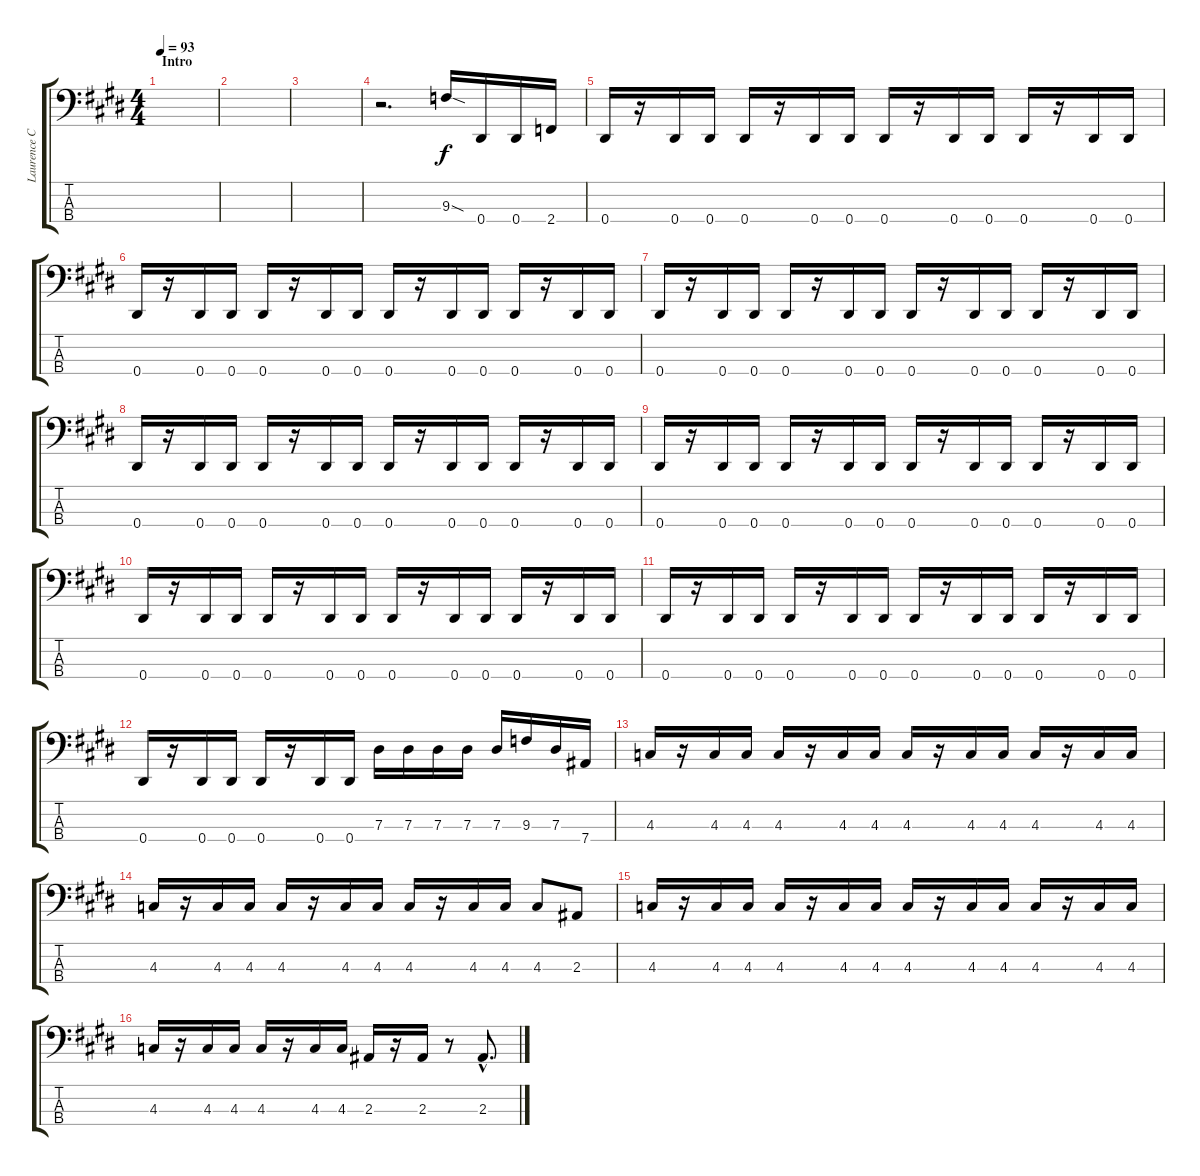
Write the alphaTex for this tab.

\track ("Laurence Cottle" "Laurence C") {instrument electricbassfinger}
\staff {score tabs}
\tuning (Gb2 Db2 Ab1 Eb1) {hide}
\ts (4 4)
\section ("" "Intro")
\tempo 93
\clef f4
\ks c#minor
|
|
|
r.2{d} 9.3{sod}.16 0.4.16 0.4.16 2.4.16 |
0.4.16 r.16 0.4.16 0.4.16 0.4.16 r.16 0.4.16 0.4.16 0.4.16 r.16 0.4.16 0.4.16 0.4.16 r.16 0.4.16 0.4.16 |
0.4.16 r.16 0.4.16 0.4.16 0.4.16 r.16 0.4.16 0.4.16 0.4.16 r.16 0.4.16 0.4.16 0.4.16 r.16 0.4.16 0.4.16 |
0.4.16 r.16 0.4.16 0.4.16 0.4.16 r.16 0.4.16 0.4.16 0.4.16 r.16 0.4.16 0.4.16 0.4.16 r.16 0.4.16 0.4.16 |
0.4.16 r.16 0.4.16 0.4.16 0.4.16 r.16 0.4.16 0.4.16 0.4.16 r.16 0.4.16 0.4.16 0.4.16 r.16 0.4.16 0.4.16 |
0.4.16 r.16 0.4.16 0.4.16 0.4.16 r.16 0.4.16 0.4.16 0.4.16 r.16 0.4.16 0.4.16 0.4.16 r.16 0.4.16 0.4.16 |
0.4.16 r.16 0.4.16 0.4.16 0.4.16 r.16 0.4.16 0.4.16 0.4.16 r.16 0.4.16 0.4.16 0.4.16 r.16 0.4.16 0.4.16 |
0.4.16 r.16 0.4.16 0.4.16 0.4.16 r.16 0.4.16 0.4.16 0.4.16 r.16 0.4.16 0.4.16 0.4.16 r.16 0.4.16 0.4.16 |
0.4.16 r.16 0.4.16 0.4.16 0.4.16 r.16 0.4.16 0.4.16 7.3.16 7.3.16 7.3.16 7.3.16 7.3.16 9.3.16 7.3.16 7.4.16 |
4.3.16 r.16 4.3.16 4.3.16 4.3.16 r.16 4.3.16 4.3.16 4.3.16 r.16 4.3.16 4.3.16 4.3.16 r.16 4.3.16 4.3.16 |
4.3.16 r.16 4.3.16 4.3.16 4.3.16 r.16 4.3.16 4.3.16 4.3.16 r.16 4.3.16 4.3.16 4.3.8 2.3.8 |
4.3.16 r.16 4.3.16 4.3.16 4.3.16 r.16 4.3.16 4.3.16 4.3.16 r.16 4.3.16 4.3.16 4.3.16 r.16 4.3.16 4.3.16 |
4.3.16 r.16 4.3.16 4.3.16 4.3.16 r.16 4.3.16 4.3.16 2.3.16 r.16 2.3.16 r.8 2.3{hac}.8{d}
